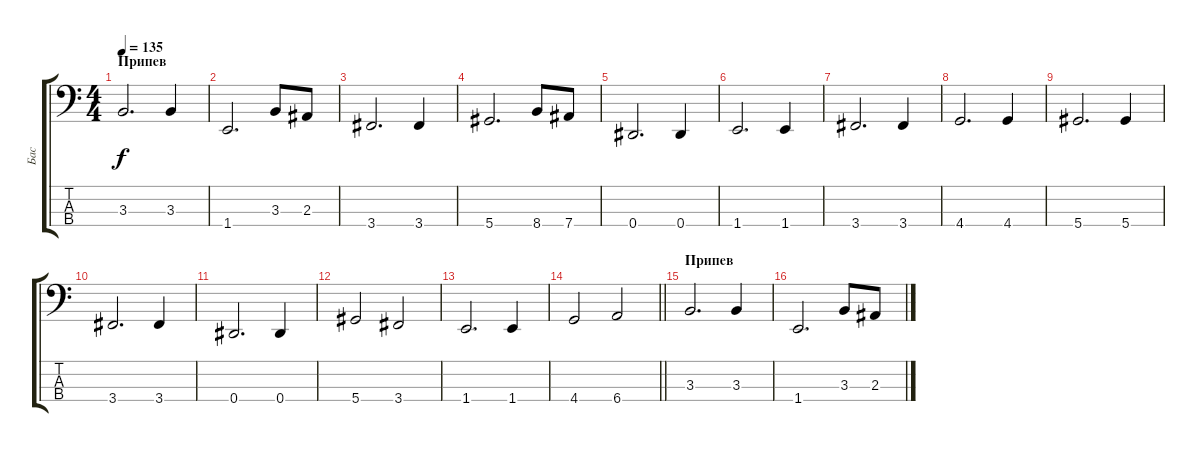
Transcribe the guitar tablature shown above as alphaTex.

\track ("Бас" "Бас") {instrument electricbassfinger}
\staff {score tabs}
\tuning (Gb2 Db2 Ab1 Eb1) {hide}
\ts (4 4)
\section ("" "Припев")
\tempo 135
\clef f4
\ks c
3.3.2{d dy f} 3.3.4 |
1.4.2{d} 3.3.8 2.3.8 |
3.4.2{d} 3.4.4 |
5.4.2{d} 8.4.8 7.4.8 |
0.4.2{d} 0.4.4 |
1.4.2{d} 1.4.4 |
3.4.2{d} 3.4.4 |
4.4.2{d} 4.4.4 |
5.4.2{d} 5.4.4 |
3.4.2{d} 3.4.4 |
0.4.2{d} 0.4.4 |
5.4.2 3.4.2 |
1.4.2{d} 1.4.4 |
\barLineRight lightlight
4.4.2 6.4.2 |
\section ("" "Припев")
3.3.2{d} 3.3.4 |
1.4.2{d} 3.3.8 2.3.8
